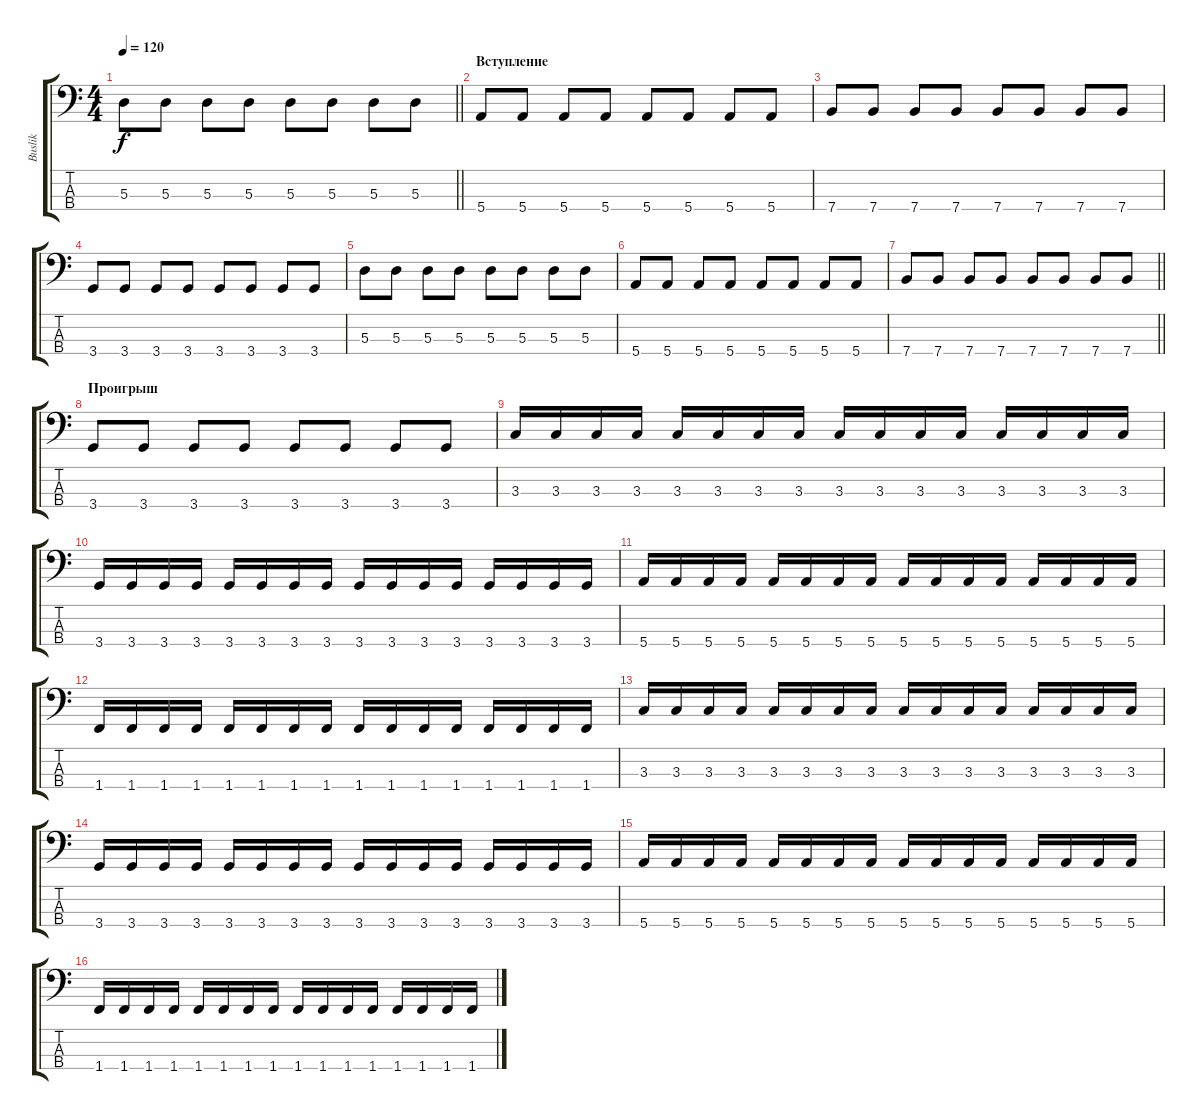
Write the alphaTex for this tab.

\track ("Buslik" "Buslik") {instrument electricbassfinger}
\staff {score tabs}
\tuning (G2 D2 A1 E1) {hide}
\ts (4 4)
\tempo 120
\clef f4
\barLineRight lightlight
\ks c
5.3.8{dy f instrument electricbassfinger} 5.3.8 5.3.8 5.3.8 5.3.8 5.3.8 5.3.8 5.3.8 |
\section ("" "Вступление")
5.4.8 5.4.8 5.4.8 5.4.8 5.4.8 5.4.8 5.4.8 5.4.8 |
7.4.8 7.4.8 7.4.8 7.4.8 7.4.8 7.4.8 7.4.8 7.4.8 |
3.4.8 3.4.8 3.4.8 3.4.8 3.4.8 3.4.8 3.4.8 3.4.8 |
5.3.8 5.3.8 5.3.8 5.3.8 5.3.8 5.3.8 5.3.8 5.3.8 |
5.4.8 5.4.8 5.4.8 5.4.8 5.4.8 5.4.8 5.4.8 5.4.8 |
\barLineRight lightlight
7.4.8 7.4.8 7.4.8 7.4.8 7.4.8 7.4.8 7.4.8 7.4.8 |
\section ("" "Проигрыш")
3.4.8 3.4.8 3.4.8 3.4.8 3.4.8 3.4.8 3.4.8 3.4.8 |
3.3.16 3.3.16 3.3.16 3.3.16 3.3.16 3.3.16 3.3.16 3.3.16 3.3.16 3.3.16 3.3.16 3.3.16 3.3.16 3.3.16 3.3.16 3.3.16 |
3.4.16 3.4.16 3.4.16 3.4.16 3.4.16 3.4.16 3.4.16 3.4.16 3.4.16 3.4.16 3.4.16 3.4.16 3.4.16 3.4.16 3.4.16 3.4.16 |
5.4.16 5.4.16 5.4.16 5.4.16 5.4.16 5.4.16 5.4.16 5.4.16 5.4.16 5.4.16 5.4.16 5.4.16 5.4.16 5.4.16 5.4.16 5.4.16 |
1.4.16 1.4.16 1.4.16 1.4.16 1.4.16 1.4.16 1.4.16 1.4.16 1.4.16 1.4.16 1.4.16 1.4.16 1.4.16 1.4.16 1.4.16 1.4.16 |
3.3.16 3.3.16 3.3.16 3.3.16 3.3.16 3.3.16 3.3.16 3.3.16 3.3.16 3.3.16 3.3.16 3.3.16 3.3.16 3.3.16 3.3.16 3.3.16 |
3.4.16 3.4.16 3.4.16 3.4.16 3.4.16 3.4.16 3.4.16 3.4.16 3.4.16 3.4.16 3.4.16 3.4.16 3.4.16 3.4.16 3.4.16 3.4.16 |
5.4.16 5.4.16 5.4.16 5.4.16 5.4.16 5.4.16 5.4.16 5.4.16 5.4.16 5.4.16 5.4.16 5.4.16 5.4.16 5.4.16 5.4.16 5.4.16 |
1.4.16 1.4.16 1.4.16 1.4.16 1.4.16 1.4.16 1.4.16 1.4.16 1.4.16 1.4.16 1.4.16 1.4.16 1.4.16 1.4.16 1.4.16 1.4.16
